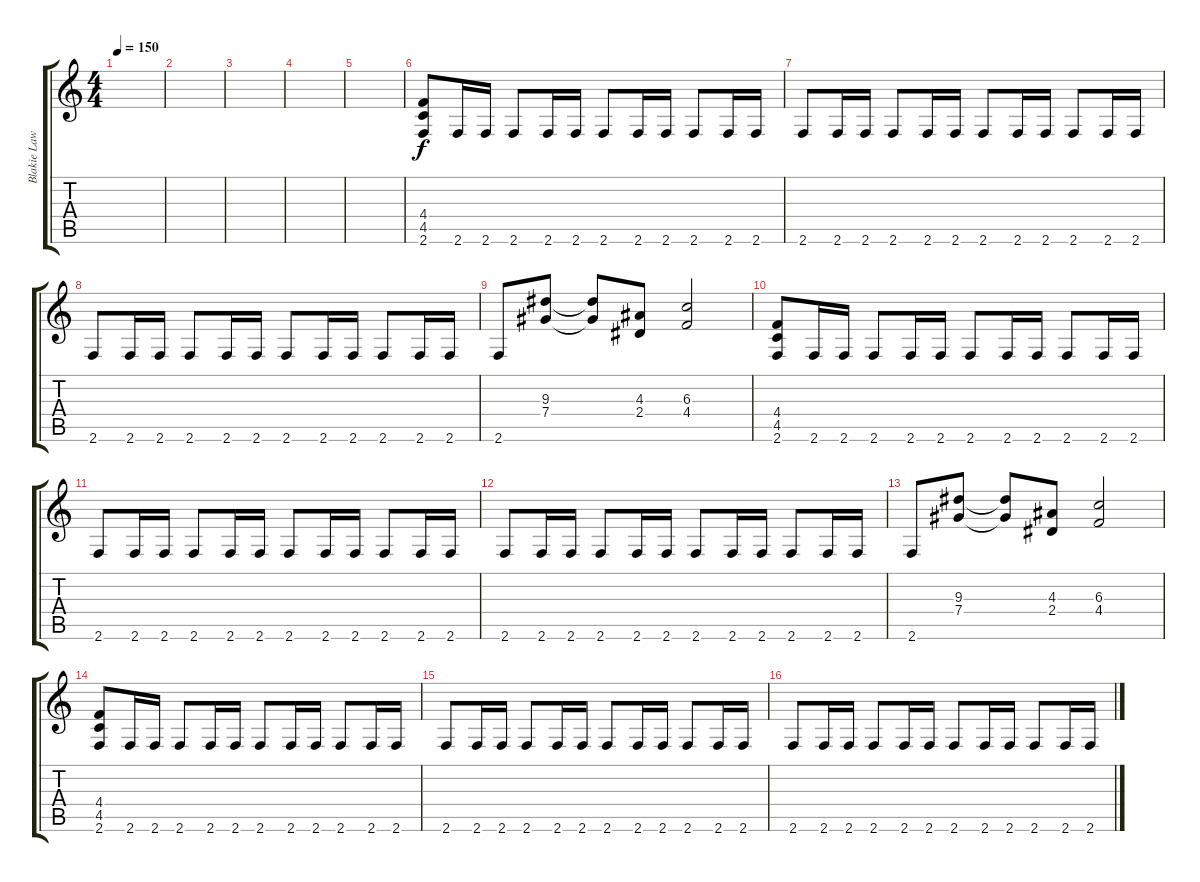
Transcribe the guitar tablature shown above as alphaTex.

\track ("Blakie Lawless" "Blakie Law") {instrument distortionguitar}
\staff {score tabs}
\tuning (Eb4 Bb3 Gb3 Db3 Ab2 Eb2) {hide}
\ts (4 4)
\tempo 150
\clef g2
\ks c
|
|
|
|
|
(4.4 4.5 2.6).8 2.6.16 2.6.16 2.6.8 2.6.16 2.6.16 2.6.8 2.6.16 2.6.16 2.6.8 2.6.16 2.6.16 |
2.6.8 2.6.16 2.6.16 2.6.8 2.6.16 2.6.16 2.6.8 2.6.16 2.6.16 2.6.8 2.6.16 2.6.16 |
2.6.8 2.6.16 2.6.16 2.6.8 2.6.16 2.6.16 2.6.8 2.6.16 2.6.16 2.6.8 2.6.16 2.6.16 |
2.6.8 (9.3 7.4).8 (9.3{t} 7.4{t}).8 (4.3 2.4).8 (6.3 4.4).2 |
(4.4 4.5 2.6).8 2.6.16 2.6.16 2.6.8 2.6.16 2.6.16 2.6.8 2.6.16 2.6.16 2.6.8 2.6.16 2.6.16 |
2.6.8 2.6.16 2.6.16 2.6.8 2.6.16 2.6.16 2.6.8 2.6.16 2.6.16 2.6.8 2.6.16 2.6.16 |
2.6.8 2.6.16 2.6.16 2.6.8 2.6.16 2.6.16 2.6.8 2.6.16 2.6.16 2.6.8 2.6.16 2.6.16 |
2.6.8 (9.3 7.4).8 (9.3{t} 7.4{t}).8 (4.3 2.4).8 (6.3 4.4).2 |
(4.4 4.5 2.6).8 2.6.16 2.6.16 2.6.8 2.6.16 2.6.16 2.6.8 2.6.16 2.6.16 2.6.8 2.6.16 2.6.16 |
2.6.8 2.6.16 2.6.16 2.6.8 2.6.16 2.6.16 2.6.8 2.6.16 2.6.16 2.6.8 2.6.16 2.6.16 |
2.6.8 2.6.16 2.6.16 2.6.8 2.6.16 2.6.16 2.6.8 2.6.16 2.6.16 2.6.8 2.6.16 2.6.16
